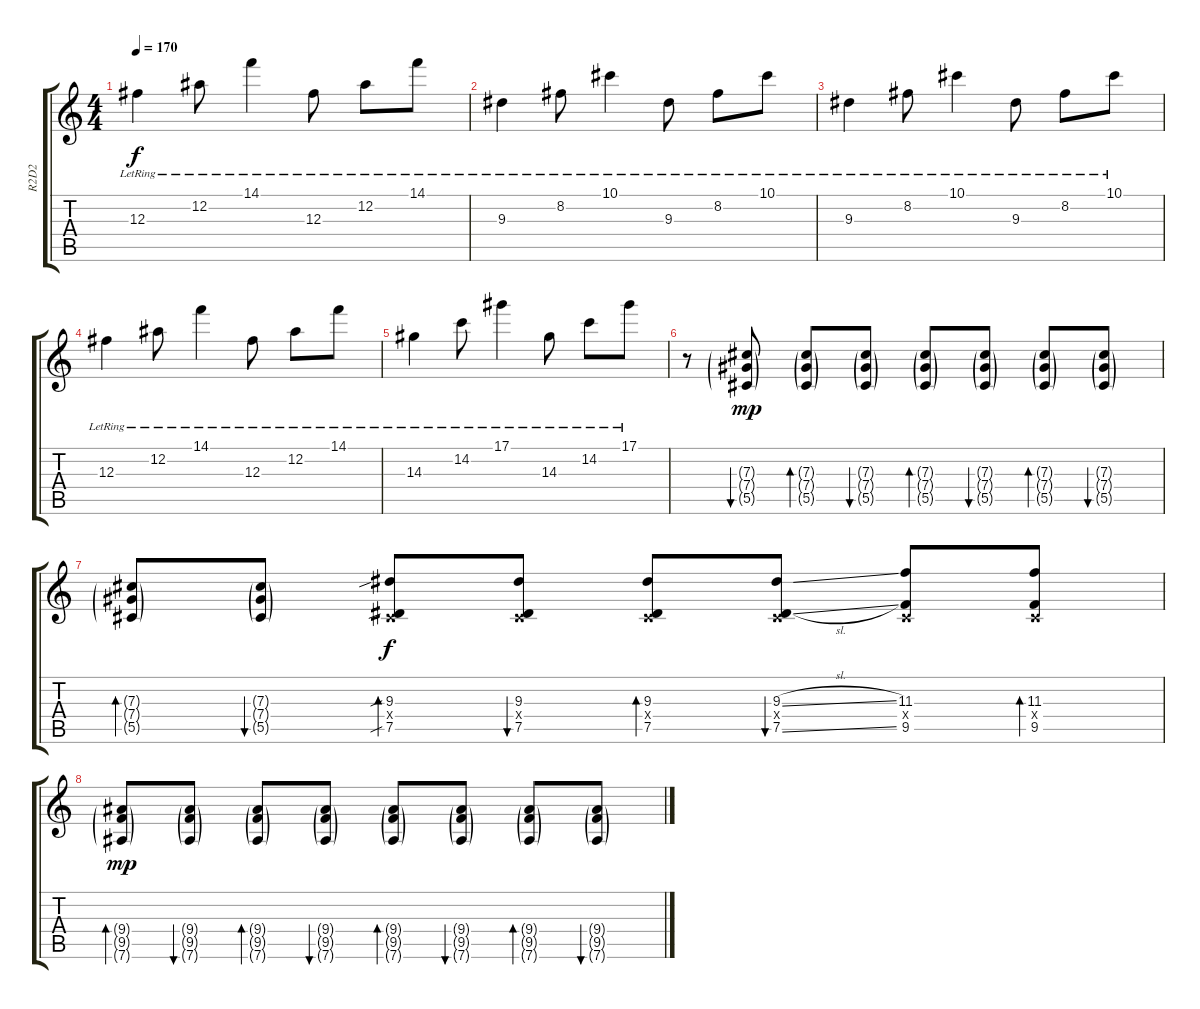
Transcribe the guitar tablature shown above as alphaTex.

\track ("R2D2" "R2D2") {instrument overdrivenguitar}
\staff {score tabs}
\tuning (Eb4 Bb3 Gb3 Db3 Ab2 Eb2) {hide}
\ts (4 4)
\tempo 170
\clef g2
\ks c
12.3{lr}.4{dy f} 12.2{lr}.8 14.1{lr}.4 12.3{lr}.8 12.2{lr}.8 14.1{lr}.8 |
9.3{lr}.4 8.2{lr}.8 10.1{lr}.4 9.3{lr}.8 8.2{lr}.8 10.1{lr}.8 |
9.3{lr}.4 8.2{lr}.8 10.1{lr}.4 9.3{lr}.8 8.2{lr}.8 10.1{lr}.8 |
12.3{lr}.4 12.2{lr}.8 14.1{lr}.4 12.3{lr}.8 12.2{lr}.8 14.1{lr}.8 |
14.3{lr}.4 14.2{lr}.8 17.1{lr}.4 14.3{lr}.8 14.2{lr}.8 17.1{lr}.8 |
r.8{balance 6 instrument overdrivenguitar} (7.3{g} 7.4{g} 5.5{g}).8{bu 30 dy mp} (7.3{g} 7.4{g} 5.5{g}).8{bd 30} (7.3{g} 7.4{g} 5.5{g}).8{bu 30} (7.3{g} 7.4{g} 5.5{g}).8{bd 30} (7.3{g} 7.4{g} 5.5{g}).8{bu 30} (7.3{g} 7.4{g} 5.5{g}).8{bd 30} (7.3{g} 7.4{g} 5.5{g}).8{bu 30} |
(7.3{g} 7.4{g} 5.5{g}).8{bd 30} (7.3{g} 7.4{g} 5.5{g}).8{bu 30} (9.3{sib} 0.4{x} 7.5{sib}).8{bd 60 dy f} (9.3 0.4{x} 7.5).8{bu 60} (9.3 0.4{x} 7.5).8{bd 60} (9.3{sl} 0.4{x} 7.5{sl}).8{bu 60} (11.3 0.4{x} 9.5).8 (11.3 0.4{x} 9.5).8{bd 60} |
(9.4{g} 9.5{g} 7.6{g}).8{bd 30 dy mp} (9.4{g} 9.5{g} 7.6{g}).8{bu 30} (9.4{g} 9.5{g} 7.6{g}).8{bd 30} (9.4{g} 9.5{g} 7.6{g}).8{bu 30} (9.4{g} 9.5{g} 7.6{g}).8{bd 30} (9.4{g} 9.5{g} 7.6{g}).8{bu 30} (9.4{g} 9.5{g} 7.6{g}).8{bd 30} (9.4{g} 9.5{g} 7.6{g}).8{bu 30}
